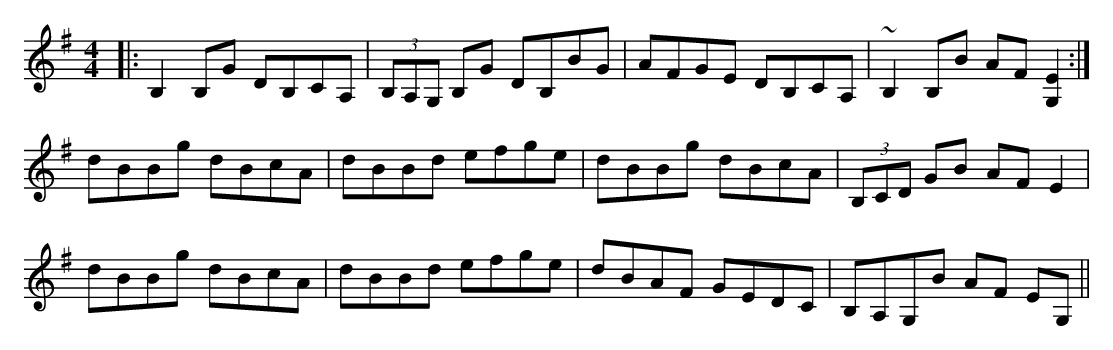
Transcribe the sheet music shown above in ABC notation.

X:1
M:4/4
K:G
|:B,2B,G DB,CA,|(3B,A,G, B,G DB,BG|AFGE DB,CA,|~B,2B,B AF[G,2E2]:|
dBBg dBcA|dBBd efge|dBBg dBcA|(3B,CD GB AFE2|
dBBg dBcA|dBBd efge|dBAF GEDC|B,A,G,B AF EG,||
